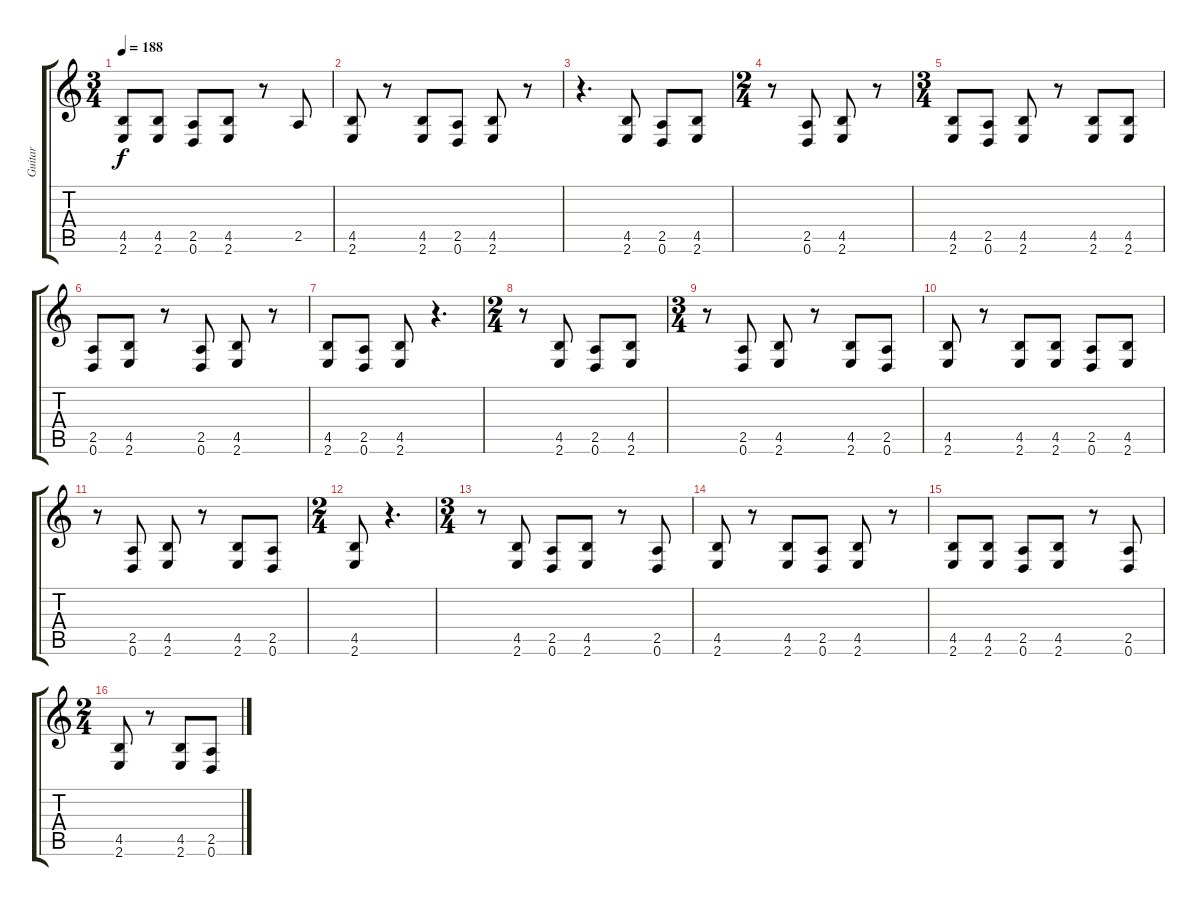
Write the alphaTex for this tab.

\track ("Guitar" "Guitar") {instrument distortionguitar}
\staff {score tabs}
\tuning (D4 A3 F3 C3 G2 D2) {hide}
\ts (3 4)
\tempo 188
\clef g2
\ks c
(4.5 2.6).8{dy f} (4.5 2.6).8 (2.5 0.6).8 (4.5 2.6).8 r.8 2.5.8 |
(4.5 2.6).8 r.8 (4.5 2.6).8 (2.5 0.6).8 (4.5 2.6).8 r.8 |
r.4{d} (4.5 2.6).8 (2.5 0.6).8 (4.5 2.6).8 |
\ts (2 4)
r.8 (2.5 0.6).8 (4.5 2.6).8 r.8 |
\ts (3 4)
(4.5 2.6).8 (2.5 0.6).8 (4.5 2.6).8 r.8 (4.5 2.6).8 (4.5 2.6).8 |
(2.5 0.6).8 (4.5 2.6).8 r.8 (2.5 0.6).8 (4.5 2.6).8 r.8 |
(4.5 2.6).8 (2.5 0.6).8 (4.5 2.6).8 r.4{d} |
\ts (2 4)
r.8 (4.5 2.6).8 (2.5 0.6).8 (4.5 2.6).8 |
\ts (3 4)
r.8 (2.5 0.6).8 (4.5 2.6).8 r.8 (4.5 2.6).8 (2.5 0.6).8 |
(4.5 2.6).8 r.8 (4.5 2.6).8 (4.5 2.6).8 (2.5 0.6).8 (4.5 2.6).8 |
r.8 (2.5 0.6).8 (4.5 2.6).8 r.8 (4.5 2.6).8 (2.5 0.6).8 |
\ts (2 4)
(4.5 2.6).8 r.4{d} |
\ts (3 4)
r.8 (4.5 2.6).8 (2.5 0.6).8 (4.5 2.6).8 r.8 (2.5 0.6).8 |
(4.5 2.6).8 r.8 (4.5 2.6).8 (2.5 0.6).8 (4.5 2.6).8 r.8 |
(4.5 2.6).8 (4.5 2.6).8 (2.5 0.6).8 (4.5 2.6).8 r.8 (2.5 0.6).8 |
\ts (2 4)
(4.5 2.6).8 r.8 (4.5 2.6).8 (2.5 0.6).8
